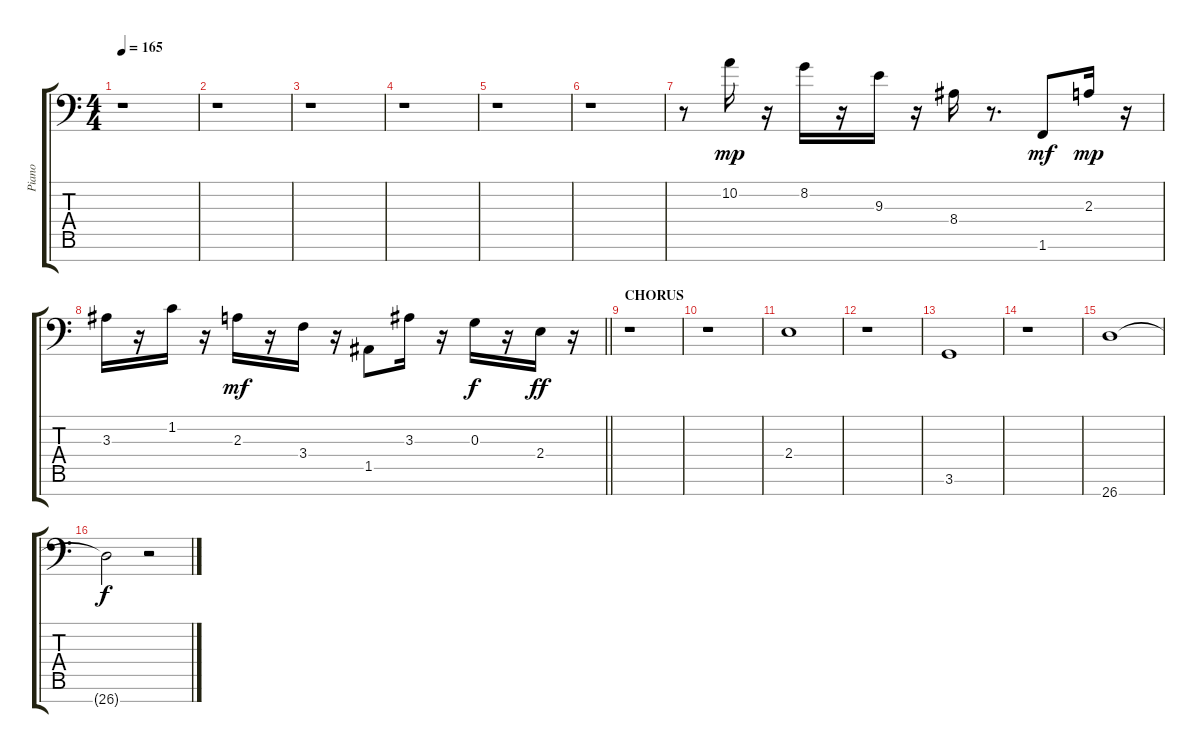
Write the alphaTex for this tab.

\track ("Piano" "Piano") {instrument acousticgrandpiano}
\staff {score tabs}
\tuning (C8 B3 G3 D3 A2 E2 C-1) {hide}
\ts (4 4)
\tempo 165
\clef f4
\ks c
r.1{dy f} |
r.1 |
r.1 |
r.1 |
r.1 |
r.1 |
r.8 10.2.16{dy mp} r.16 8.2.16 r.16 9.3.16 r.16 8.4.16 r.8{d} 1.6.8{dy mf} 2.3.16{dy mp} r.16 |
\barLineRight lightlight
3.3.16 r.16 1.2.16 r.16 2.3.16{dy mf} r.16 3.4.16 r.16 1.5.8 3.3.16 r.16 0.3.16{dy f} r.16 2.4.16{dy ff} r.16 |
\section ("" "CHORUS")
r.1 |
r.1 |
2.4.1 |
r.1 |
3.6.1 |
r.1 |
26.7.1 |
26.7{t}.2{dy f} r.2
